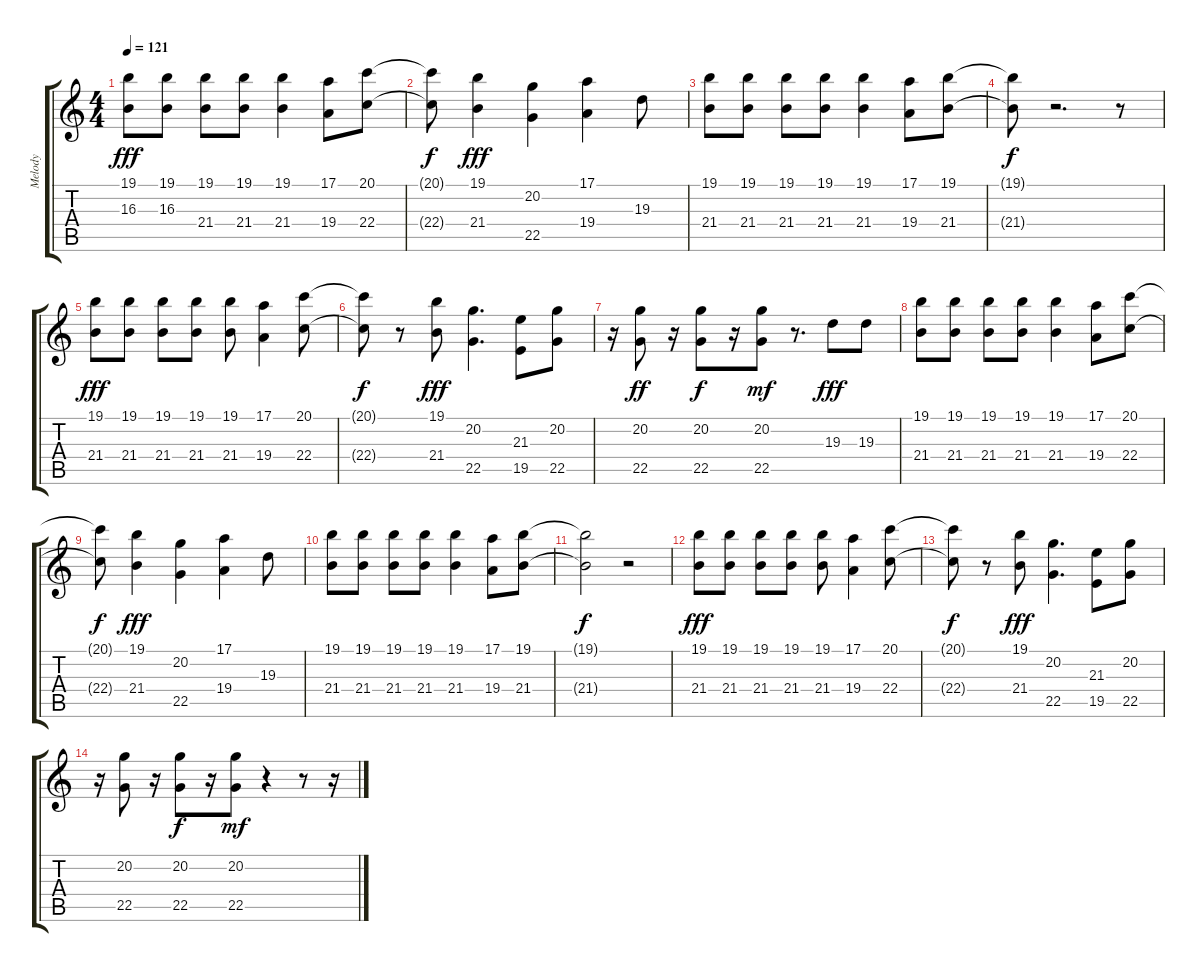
\track ("Melody" "Melody") {instrument flute}
\staff {score tabs}
\tuning (E4 B3 G3 D3 A2 E2) {hide}
\ts (4 4)
\tempo 121
\clef g2
\ks c
(19.1 16.3).8{dy fff} (19.1 16.3).8 (19.1 21.4).8 (19.1 21.4).8 (19.1 21.4).4 (17.1 19.4).8 (20.1 22.4).8 |
(20.1{t} 22.4{t}).8{dy f} (19.1 21.4).4{dy fff} (20.2 22.5).4 (17.1 19.4).4 19.3.8 |
(19.1 21.4).8 (19.1 21.4).8 (19.1 21.4).8 (19.1 21.4).8 (19.1 21.4).4 (17.1 19.4).8 (19.1 21.4).8 |
(19.1{t} 21.4{t}).8{dy f} r.2{d} r.8 |
(19.1 21.4).8{dy fff} (19.1 21.4).8 (19.1 21.4).8 (19.1 21.4).8 (19.1 21.4).8 (17.1 19.4).4 (20.1 22.4).8 |
(20.1{t} 22.4{t}).8{dy f} r.8 (19.1 21.4).8{dy fff} (20.2 22.5).4{d} (21.3 19.5).8 (20.2 22.5).8 |
r.16 (20.2 22.5).8{dy ff} r.16 (20.2 22.5).8{dy f} r.16 (20.2 22.5).8{dy mf} r.8{d} 19.3.8{dy fff} 19.3.8 |
(19.1 21.4).8 (19.1 21.4).8 (19.1 21.4).8 (19.1 21.4).8 (19.1 21.4).4 (17.1 19.4).8 (20.1 22.4).8 |
(20.1{t} 22.4{t}).8{dy f} (19.1 21.4).4{dy fff} (20.2 22.5).4 (17.1 19.4).4 19.3.8 |
(19.1 21.4).8 (19.1 21.4).8 (19.1 21.4).8 (19.1 21.4).8 (19.1 21.4).4 (17.1 19.4).8 (19.1 21.4).8 |
(19.1{t} 21.4{t}).2{dy f} r.2 |
(19.1 21.4).8{dy fff} (19.1 21.4).8 (19.1 21.4).8 (19.1 21.4).8 (19.1 21.4).8 (17.1 19.4).4 (20.1 22.4).8 |
(20.1{t} 22.4{t}).8{dy f} r.8 (19.1 21.4).8{dy fff} (20.2 22.5).4{d} (21.3 19.5).8 (20.2 22.5).8 |
r.16 (20.2 22.5).8 r.16 (20.2 22.5).8{dy f} r.16 (20.2 22.5).8{dy mf} r.4 r.8 r.16
